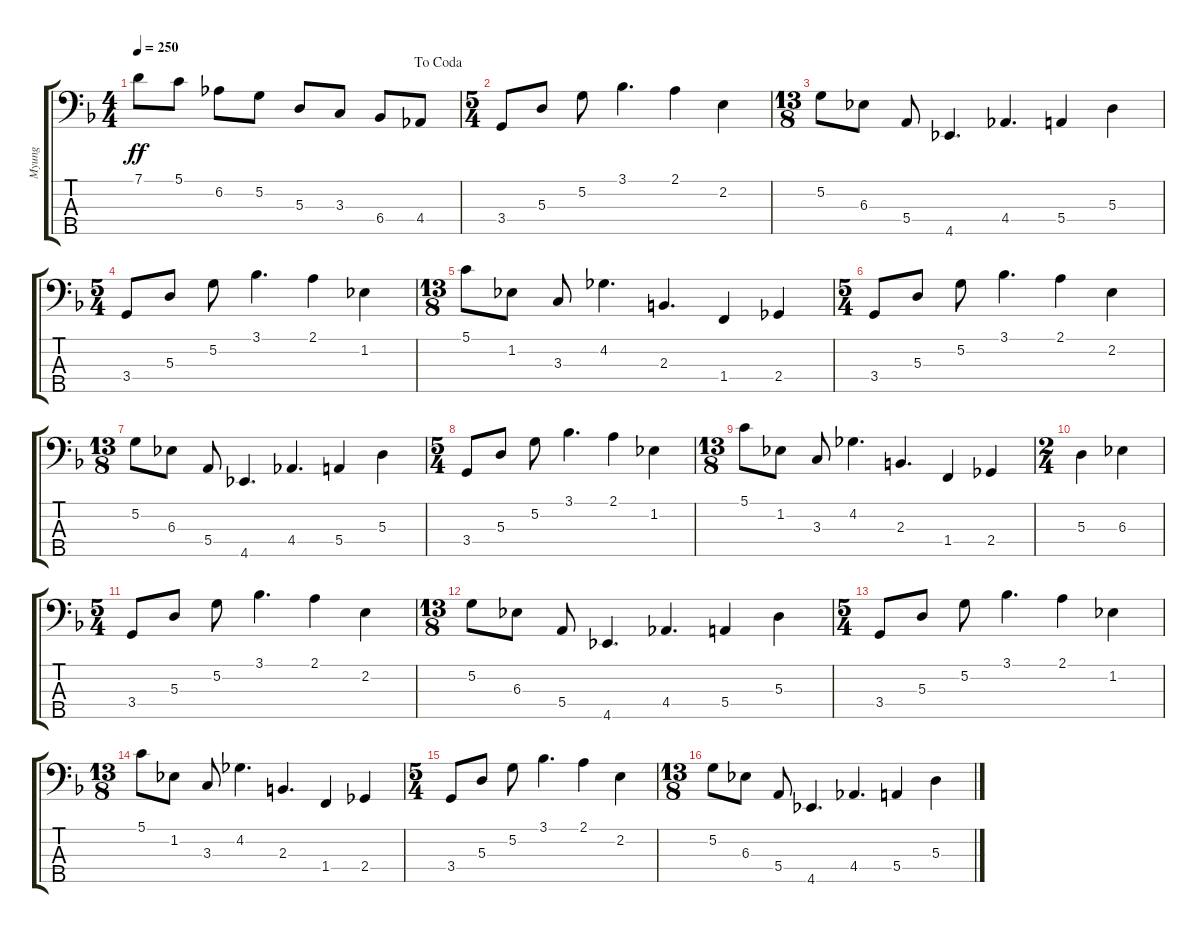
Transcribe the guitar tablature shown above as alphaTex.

\track ("Myung" "Myung") {instrument electricbassfinger}
\staff {score tabs}
\tuning (G2 D2 A1 E1 B0) {hide}
\ts (4 4)
\jump dacoda
\tempo 250
\clef f4
\ks f
7.1.8{dy ff} 5.1.8 6.2.8 5.2.8 5.3.8 3.3.8 6.4.8 4.4.8 |
\ts (5 4)
3.4.8 5.3.8 5.2.8 3.1.4{d} 2.1.4 2.2.4 |
\ts (13 8)
5.2.8 6.3.8 5.4.8 4.5.4{d} 4.4.4{d} 5.4.4 5.3.4 |
\ts (5 4)
3.4.8 5.3.8 5.2.8 3.1.4{d} 2.1.4 1.2.4 |
\ts (13 8)
5.1.8 1.2.8 3.3.8 4.2.4{d} 2.3.4{d} 1.4.4 2.4.4 |
\ts (5 4)
3.4.8 5.3.8 5.2.8 3.1.4{d} 2.1.4 2.2.4 |
\ts (13 8)
5.2.8 6.3.8 5.4.8 4.5.4{d} 4.4.4{d} 5.4.4 5.3.4 |
\ts (5 4)
3.4.8 5.3.8 5.2.8 3.1.4{d} 2.1.4 1.2.4 |
\ts (13 8)
5.1.8 1.2.8 3.3.8 4.2.4{d} 2.3.4{d} 1.4.4 2.4.4 |
\ts (2 4)
5.3.4 6.3.4 |
\ts (5 4)
3.4.8 5.3.8 5.2.8 3.1.4{d} 2.1.4 2.2.4 |
\ts (13 8)
5.2.8 6.3.8 5.4.8 4.5.4{d} 4.4.4{d} 5.4.4 5.3.4 |
\ts (5 4)
3.4.8 5.3.8 5.2.8 3.1.4{d} 2.1.4 1.2.4 |
\ts (13 8)
5.1.8 1.2.8 3.3.8 4.2.4{d} 2.3.4{d} 1.4.4 2.4.4 |
\ts (5 4)
3.4.8 5.3.8 5.2.8 3.1.4{d} 2.1.4 2.2.4 |
\ts (13 8)
5.2.8 6.3.8 5.4.8 4.5.4{d} 4.4.4{d} 5.4.4 5.3.4
